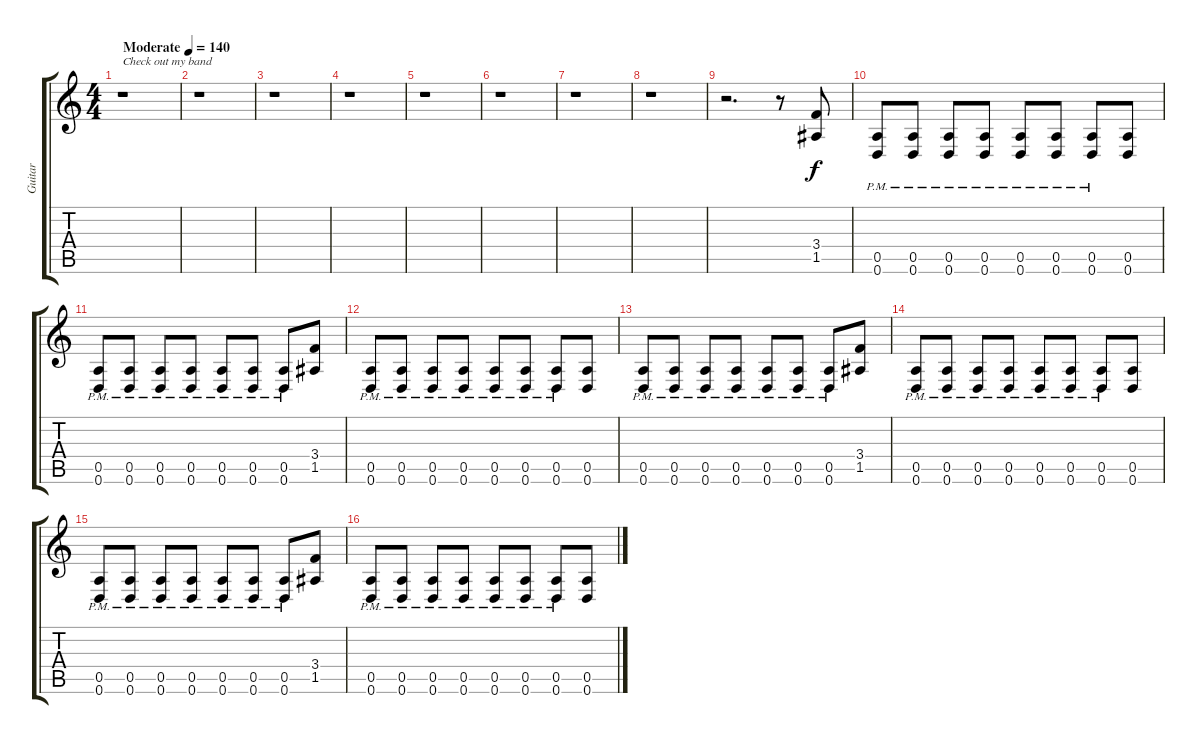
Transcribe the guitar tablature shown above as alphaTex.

\track ("Guitar" "Guitar") {instrument distortionguitar}
\staff {score tabs}
\tuning (E4 B3 G3 D3 A2 D2) {hide}
\ts (4 4)
\tempo (140 "Moderate")
\clef g2
\ks c
r.1{txt "Check out my band" dy f instrument distortionguitar} |
r.1 |
r.1 |
r.1 |
r.1 |
r.1 |
r.1 |
r.1 |
r.2{d} r.8 (3.4 1.5).8 |
(0.5{pm} 0.6{pm}).8 (0.5{pm} 0.6{pm}).8 (0.5{pm} 0.6{pm}).8 (0.5{pm} 0.6{pm}).8 (0.5{pm} 0.6{pm}).8 (0.5{pm} 0.6{pm}).8 (0.5{pm} 0.6{pm}).8 (0.5 0.6).8 |
(0.5{pm} 0.6{pm}).8 (0.5{pm} 0.6{pm}).8 (0.5{pm} 0.6{pm}).8 (0.5{pm} 0.6{pm}).8 (0.5{pm} 0.6{pm}).8 (0.5{pm} 0.6{pm}).8 (0.5{pm} 0.6{pm}).8 (3.4 1.5).8 |
(0.5{pm} 0.6{pm}).8 (0.5{pm} 0.6{pm}).8 (0.5{pm} 0.6{pm}).8 (0.5{pm} 0.6{pm}).8 (0.5{pm} 0.6{pm}).8 (0.5{pm} 0.6{pm}).8 (0.5{pm} 0.6{pm}).8 (0.5 0.6).8 |
(0.5{pm} 0.6{pm}).8 (0.5{pm} 0.6{pm}).8 (0.5{pm} 0.6{pm}).8 (0.5{pm} 0.6{pm}).8 (0.5{pm} 0.6{pm}).8 (0.5{pm} 0.6{pm}).8 (0.5{pm} 0.6{pm}).8 (3.4 1.5).8 |
(0.5{pm} 0.6{pm}).8 (0.5{pm} 0.6{pm}).8 (0.5{pm} 0.6{pm}).8 (0.5{pm} 0.6{pm}).8 (0.5{pm} 0.6{pm}).8 (0.5{pm} 0.6{pm}).8 (0.5{pm} 0.6{pm}).8 (0.5 0.6).8 |
(0.5{pm} 0.6{pm}).8 (0.5{pm} 0.6{pm}).8 (0.5{pm} 0.6{pm}).8 (0.5{pm} 0.6{pm}).8 (0.5{pm} 0.6{pm}).8 (0.5{pm} 0.6{pm}).8 (0.5{pm} 0.6{pm}).8 (3.4 1.5).8 |
(0.5{pm} 0.6{pm}).8 (0.5{pm} 0.6{pm}).8 (0.5{pm} 0.6{pm}).8 (0.5{pm} 0.6{pm}).8 (0.5{pm} 0.6{pm}).8 (0.5{pm} 0.6{pm}).8 (0.5{pm} 0.6{pm}).8 (0.5 0.6).8
